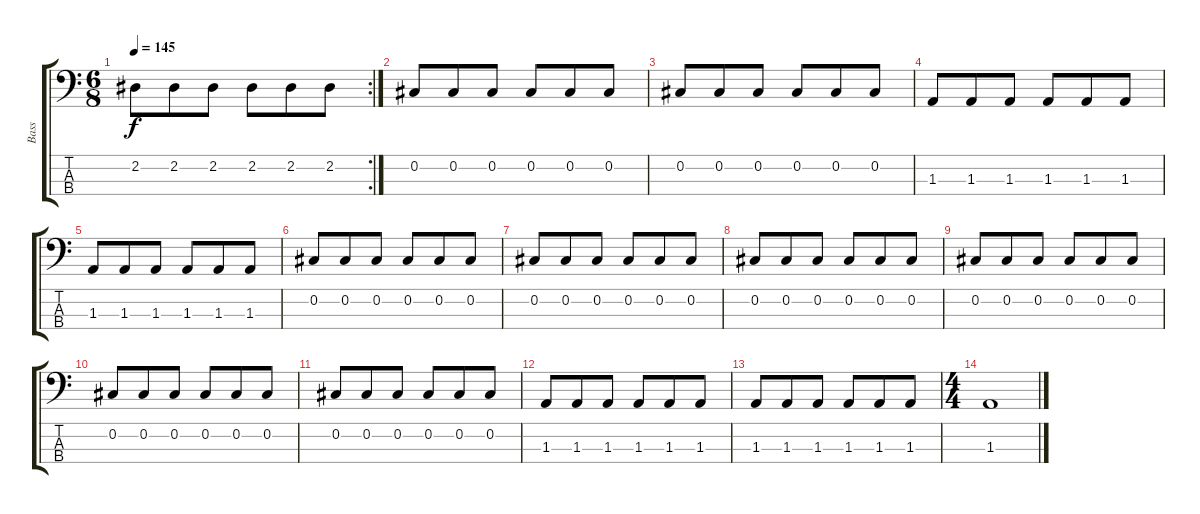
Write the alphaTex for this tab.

\track ("Bass" "Bass") {instrument electricbassfinger}
\staff {score tabs}
\tuning (Gb2 Db2 Ab1 Eb1) {hide}
\rc 2
\ts (6 8)
\tempo 145
\clef f4
\ks c
2.2.8{dy f} 2.2.8 2.2.8 2.2.8 2.2.8 2.2.8 |
0.2.8 0.2.8 0.2.8 0.2.8 0.2.8 0.2.8 |
0.2.8 0.2.8 0.2.8 0.2.8 0.2.8 0.2.8 |
1.3.8 1.3.8 1.3.8 1.3.8 1.3.8 1.3.8 |
1.3.8 1.3.8 1.3.8 1.3.8 1.3.8 1.3.8 |
0.2.8 0.2.8 0.2.8 0.2.8 0.2.8 0.2.8 |
0.2.8 0.2.8 0.2.8 0.2.8 0.2.8 0.2.8 |
0.2.8 0.2.8 0.2.8 0.2.8 0.2.8 0.2.8 |
0.2.8 0.2.8 0.2.8 0.2.8 0.2.8 0.2.8 |
0.2.8 0.2.8 0.2.8 0.2.8 0.2.8 0.2.8 |
0.2.8 0.2.8 0.2.8 0.2.8 0.2.8 0.2.8 |
1.3.8 1.3.8 1.3.8 1.3.8 1.3.8 1.3.8 |
1.3.8 1.3.8 1.3.8 1.3.8 1.3.8 1.3.8 |
\ts (4 4)
1.3.1
